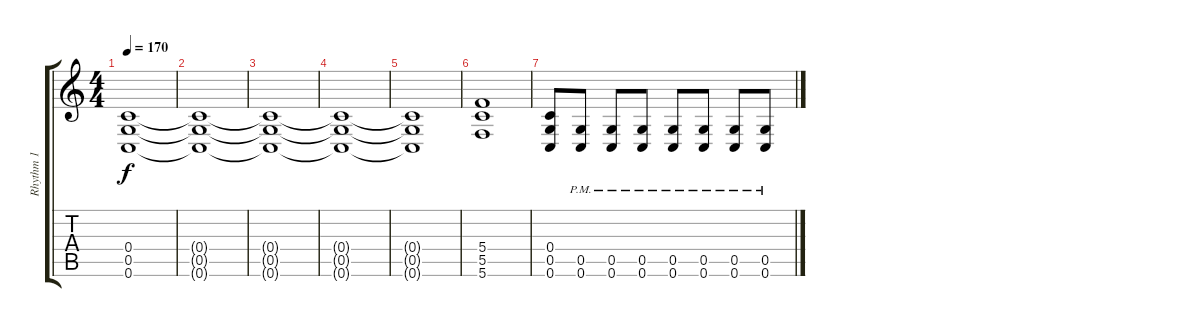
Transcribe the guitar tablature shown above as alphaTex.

\track ("Rhythm 1" "Rhythm 1") {instrument distortionguitar}
\staff {score tabs}
\tuning (D4 A3 F3 C3 G2 C2) {hide}
\ts (4 4)
\tempo 170
\clef g2
\ks c
(0.4{t} 0.5{t} 0.6{t}).1{dy f} |
(0.4{t} 0.5{t} 0.6{t}).1 |
(0.4{t} 0.5{t} 0.6{t}).1 |
(0.4{t} 0.5{t} 0.6{t}).1 |
(0.4{t} 0.5{t} 0.6{t}).1 |
(5.4 5.5 5.6).1 |
(0.4 0.5 0.6).8 (0.5{pm} 0.6{pm}).8 (0.5{pm} 0.6{pm}).8 (0.5{pm} 0.6{pm}).8 (0.5{pm} 0.6{pm}).8 (0.5{pm} 0.6{pm}).8 (0.5{pm} 0.6{pm}).8 (0.5{pm} 0.6{pm}).8
